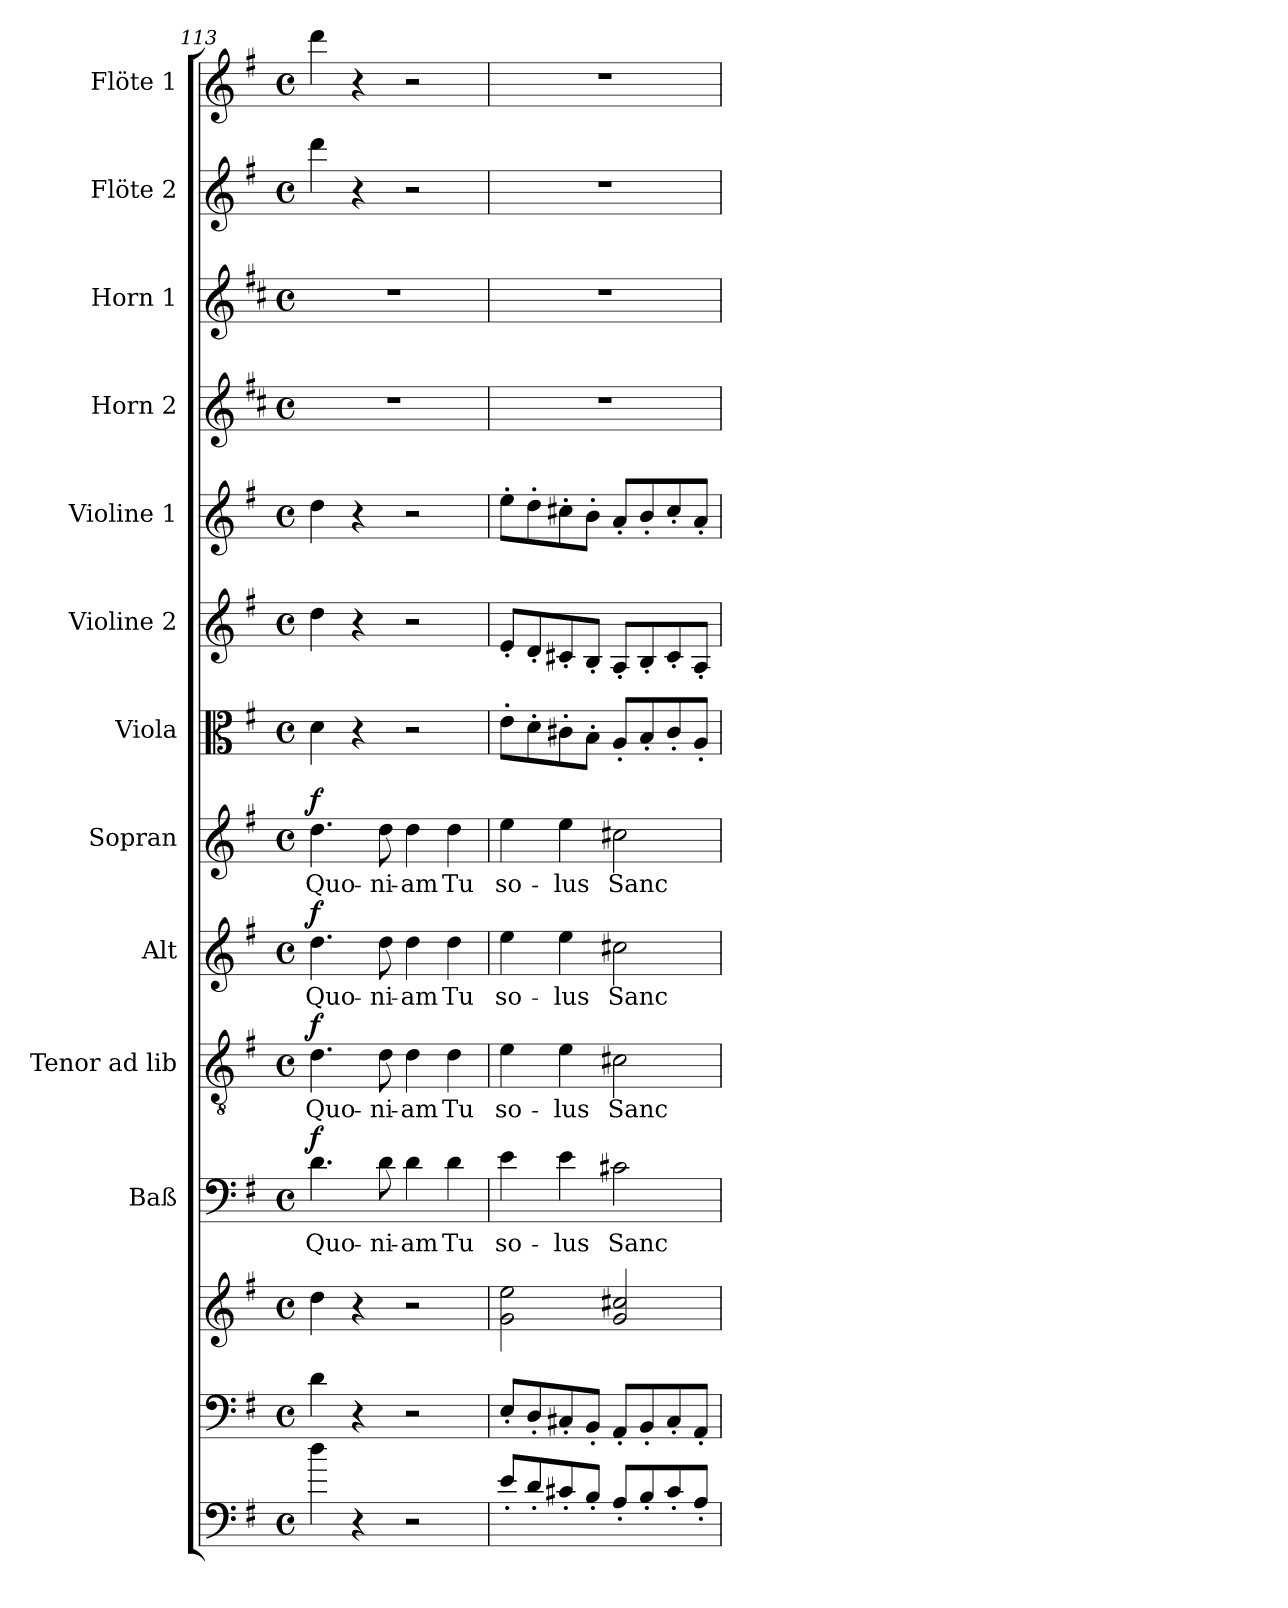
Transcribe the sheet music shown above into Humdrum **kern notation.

**kern	**kern	**kern	**kern	**text	**dynam	**kern	**text	**dynam	**kern	**text	**dynam	**kern	**text	**dynam	**kern	**kern	**kern	**kern	**kern	**kern	**kern
*part13	*part12	*part12	*part11	*part11	*part11	*part10	*part10	*part10	*part9	*part9	*part9	*part8	*part8	*part8	*part7	*part6	*part5	*part4	*part3	*part2	*part1
*staff14	*staff13	*staff12	*staff11	*staff11	*staff11	*staff10	*staff10	*staff10	*staff9	*staff9	*staff9	*staff8	*staff8	*staff8	*staff7	*staff6	*staff5	*staff4	*staff3	*staff2	*staff1
*	*	*	*I"Baß	*	*	*I"Tenor ad lib	*	*	*I"Alt	*	*	*I"Sopran	*	*	*I"Viola	*I"Violine 2	*I"Violine 1	*I"Horn 2	*I"Horn 1	*I"Flöte 2	*I"Flöte 1
*	*	*	*I'Baß	*	*	*I'Ten	*	*	*I'Alt	*	*	*I'Sop	*	*	*I'Vla.	*I'Vln. 2	*I'Vln. 1	*I'Hrn. 2	*I'Hrn. 1	*I'Fl. 2	*I'Fl. 1
!!LO:PB:g=z
*clefF4	*clefF4	*clefG2	*clefF4	*	*	*clefGv2	*	*	*clefG2	*	*	*clefG2	*	*	*clefC3	*clefG2	*clefG2	*clefG2	*clefG2	*clefG2	*clefG2
*ITrd7c12	*	*	*	*	*	*	*	*	*	*	*	*	*	*	*	*	*	*ITrd4c7	*ITrd4c7	*	*
*k[f#]	*k[f#]	*k[f#]	*k[f#]	*	*	*k[f#]	*	*	*k[f#]	*	*	*k[f#]	*	*	*k[f#]	*k[f#]	*k[f#]	*k[f#]	*k[f#]	*k[f#]	*k[f#]
*G:	*G:	*G:	*G:	*	*	*G:	*	*	*G:	*	*	*G:	*	*	*G:	*G:	*G:	*G:	*G:	*G:	*G:
*M4/4	*M4/4	*M4/4	*M4/4	*	*	*M4/4	*	*	*M4/4	*	*	*M4/4	*	*	*M4/4	*M4/4	*M4/4	*M4/4	*M4/4	*M4/4	*M4/4
*met(c)	*met(c)	*met(c)	*met(c)	*	*	*met(c)	*	*	*met(c)	*	*	*met(c)	*	*	*met(c)	*met(c)	*met(c)	*met(c)	*met(c)	*met(c)	*met(c)
=113	=113	=113	=113	=113	=113	=113	=113	=113	=113	=113	=113	=113	=113	=113	=113	=113	=113	=113	=113	=113	=113
!	!	!	!	!LO:LY:b	!LO:DY:a	!	!LO:LY:b	!LO:DY:a	!	!LO:LY:b	!LO:DY:a	!	!LO:LY:b	!LO:DY:a	!	!	!	!	!	!	!
4d\	4d\	4dd\	4.d\	Quo-	f	4.d\	Quo-	f	4.dd\	Quo-	f	4.dd\	Quo-	f	4d\	4dd\	4dd\	1r	1r	4ddd\	4ddd\
4r	4r	4r	.	.	.	.	.	.	.	.	.	.	.	.	4r	4r	4r	.	.	4r	4r
!	!	!	!	!LO:LY:b	!	!	!LO:LY:b	!	!	!LO:LY:b	!	!	!LO:LY:b	!	!	!	!	!	!	!	!
.	.	.	8d\	-ni-	.	8d\	-ni-	.	8dd\	-ni-	.	8dd\	-ni-	.	.	.	.	.	.	.	.
!	!	!	!	!LO:LY:b	!	!	!LO:LY:b	!	!	!LO:LY:b	!	!	!LO:LY:b	!	!	!	!	!	!	!	!
2r	2r	2r	4d\	-am	.	4d\	-am	.	4dd\	-am	.	4dd\	-am	.	2r	2r	2r	.	.	2r	2r
!	!	!	!	!LO:LY:b	!	!	!LO:LY:b	!	!	!LO:LY:b	!	!	!LO:LY:b	!	!	!	!	!	!	!	!
.	.	.	4d\	Tu	.	4d\	Tu	.	4dd\	Tu	.	4dd\	Tu	.	.	.	.	.	.	.	.
=114	=114	=114	=114	=114	=114	=114	=114	=114	=114	=114	=114	=114	=114	=114	=114	=114	=114	=114	=114	=114	=114
!	!	!	!	!LO:LY:b	!	!	!LO:LY:b	!	!	!LO:LY:b	!	!	!LO:LY:b	!	!	!	!	!	!	!	!
8E'</L	8E'</L	2g\ 2ee\	4e\	so-	.	4e\	so-	.	4ee\	so-	.	4ee\	so-	.	8e'>\L	8e'</L	8ee'>\L	1r	1r	1r	1r
8D'</	8D'</	.	.	.	.	.	.	.	.	.	.	.	.	.	8d'>\	8d'</	8dd'>\	.	.	.	.
!	!	!	!	!LO:LY:b	!	!	!LO:LY:b	!	!	!LO:LY:b	!	!	!LO:LY:b	!	!	!	!	!	!	!	!
8C#X'</	8C#X'</	.	4e\	-lus	.	4e\	-lus	.	4ee\	-lus	.	4ee\	-lus	.	8c#X'>\	8c#X'</	8cc#X'>\	.	.	.	.
8BB'</J	8BB'</J	.	.	.	.	.	.	.	.	.	.	.	.	.	8B'>\J	8B'</J	8b'>\J	.	.	.	.
!	!	!	!	!LO:LY:b	!	!	!LO:LY:b	!	!	!LO:LY:b	!	!	!LO:LY:b	!	!	!	!	!	!	!	!
8AA'</L	8AA'</L	2g/ 2cc#X/	2c#X\	Sanc-	.	2c#X\	Sanc-	.	2cc#X\	Sanc-	.	2cc#X\	Sanc-	.	8A'</L	8A'</L	8a'</L	.	.	.	.
8BB'</	8BB'</	.	.	.	.	.	.	.	.	.	.	.	.	.	8B'</	8B'</	8b'</	.	.	.	.
8C#'</	8C#'</	.	.	.	.	.	.	.	.	.	.	.	.	.	8c#'</	8c#'</	8cc#'</	.	.	.	.
8AA'</J	8AA'</J	.	.	.	.	.	.	.	.	.	.	.	.	.	8A'</J	8A'</J	8a'</J	.	.	.	.
=	=	=	=	=	=	=	=	=	=	=	=	=	=	=	=	=	=	=	=	=	=
*-	*-	*-	*-	*-	*-	*-	*-	*-	*-	*-	*-	*-	*-	*-	*-	*-	*-	*-	*-	*-	*-
